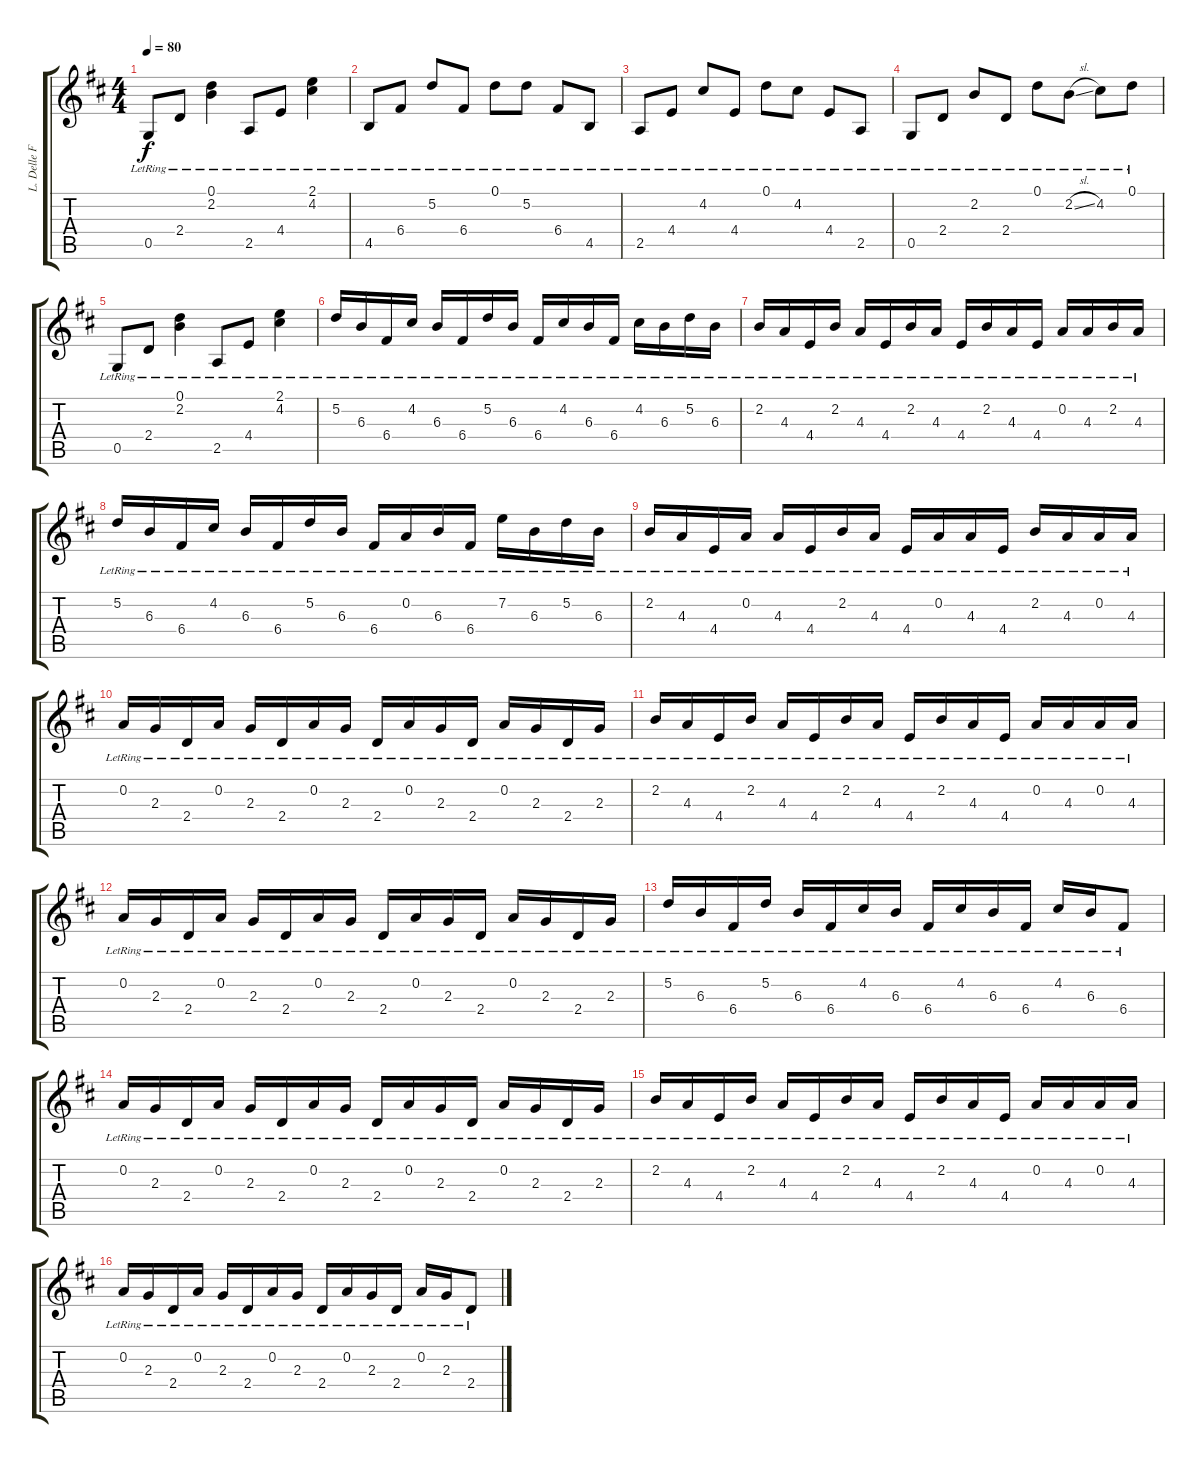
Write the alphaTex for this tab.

\track ("L. Delle Fave (Clean Guitar L)" "L. Delle F") {instrument electricguitarclean}
\staff {score tabs}
\tuning (D4 A3 F3 C3 G2 D2) {hide}
\ts (4 4)
\tempo 80
\clef g2
\ks bminor
0.5{lr}.8{dy f} 2.4{lr}.8 (0.1{lr} 2.2{lr}).4 2.5{lr}.8 4.4{lr}.8 (2.1 4.2{lr}).4 |
4.5{lr}.8 6.4{lr}.8 5.2{lr}.8 6.4{lr}.8 0.1{lr}.8 5.2{lr}.8 6.4{lr}.8 4.5{lr}.8 |
2.5{lr}.8 4.4{lr}.8 4.2{lr}.8 4.4{lr}.8 0.1{lr}.8 4.2{lr}.8 4.4{lr}.8 2.5{lr}.8 |
0.5{lr}.8 2.4{lr}.8 2.2{lr}.8 2.4{lr}.8 0.1{lr}.8 2.2{sl lr}.8 4.2{lr}.8 0.1{lr}.8 |
0.5{lr}.8 2.4{lr}.8 (0.1{lr} 2.2{lr}).4 2.5{lr}.8 4.4{lr}.8 (2.1 4.2{lr}).4 |
5.2{lr}.16 6.3{lr}.16 6.4{lr}.16 4.2{lr}.16 6.3{lr}.16 6.4{lr}.16 5.2{lr}.16 6.3{lr}.16 6.4{lr}.16 4.2{lr}.16 6.3{lr}.16 6.4{lr}.16 4.2{lr}.16 6.3{lr}.16 5.2{lr}.16 6.3{lr}.16 |
2.2{lr}.16 4.3{lr}.16 4.4{lr}.16 2.2{lr}.16 4.3{lr}.16 4.4{lr}.16 2.2{lr}.16 4.3{lr}.16 4.4{lr}.16 2.2{lr}.16 4.3{lr}.16 4.4{lr}.16 0.2{lr}.16 4.3{lr}.16 2.2{lr}.16 4.3{lr}.16 |
5.2{lr}.16 6.3{lr}.16 6.4{lr}.16 4.2{lr}.16 6.3{lr}.16 6.4{lr}.16 5.2{lr}.16 6.3{lr}.16 6.4{lr}.16 0.2{lr}.16 6.3{lr}.16 6.4{lr}.16 7.2{lr}.16 6.3{lr}.16 5.2{lr}.16 6.3{lr}.16 |
2.2{lr}.16 4.3{lr}.16 4.4{lr}.16 0.2{lr}.16 4.3{lr}.16 4.4{lr}.16 2.2{lr}.16 4.3{lr}.16 4.4{lr}.16 0.2{lr}.16 4.3{lr}.16 4.4{lr}.16 2.2{lr}.16 4.3{lr}.16 0.2{lr}.16 4.3{lr}.16 |
0.2{lr}.16 2.3{lr}.16 2.4{lr}.16 0.2{lr}.16 2.3{lr}.16 2.4{lr}.16 0.2{lr}.16 2.3{lr}.16 2.4{lr}.16 0.2{lr}.16 2.3{lr}.16 2.4{lr}.16 0.2{lr}.16 2.3{lr}.16 2.4{lr}.16 2.3{lr}.16 |
2.2{lr}.16 4.3{lr}.16 4.4{lr}.16 2.2{lr}.16 4.3{lr}.16 4.4{lr}.16 2.2{lr}.16 4.3{lr}.16 4.4{lr}.16 2.2{lr}.16 4.3{lr}.16 4.4{lr}.16 0.2{lr}.16 4.3{lr}.16 0.2{lr}.16 4.3{lr}.16 |
0.2{lr}.16 2.3{lr}.16 2.4{lr}.16 0.2{lr}.16 2.3{lr}.16 2.4{lr}.16 0.2{lr}.16 2.3{lr}.16 2.4{lr}.16 0.2{lr}.16 2.3{lr}.16 2.4{lr}.16 0.2{lr}.16 2.3{lr}.16 2.4{lr}.16 2.3{lr}.16 |
5.2{lr}.16 6.3{lr}.16 6.4{lr}.16 5.2{lr}.16 6.3{lr}.16 6.4{lr}.16 4.2{lr}.16 6.3{lr}.16 6.4{lr}.16 4.2{lr}.16 6.3{lr}.16 6.4{lr}.16 4.2{lr}.16 6.3{lr}.16 6.4{lr}.8 |
0.2{lr}.16 2.3{lr}.16 2.4{lr}.16 0.2{lr}.16 2.3{lr}.16 2.4{lr}.16 0.2{lr}.16 2.3{lr}.16 2.4{lr}.16 0.2{lr}.16 2.3{lr}.16 2.4{lr}.16 0.2{lr}.16 2.3{lr}.16 2.4{lr}.16 2.3{lr}.16 |
2.2{lr}.16 4.3{lr}.16 4.4{lr}.16 2.2{lr}.16 4.3{lr}.16 4.4{lr}.16 2.2{lr}.16 4.3{lr}.16 4.4{lr}.16 2.2{lr}.16 4.3{lr}.16 4.4{lr}.16 0.2{lr}.16 4.3{lr}.16 0.2{lr}.16 4.3{lr}.16 |
0.2{lr}.16 2.3{lr}.16 2.4{lr}.16 0.2{lr}.16 2.3{lr}.16 2.4{lr}.16 0.2{lr}.16 2.3{lr}.16 2.4{lr}.16 0.2{lr}.16 2.3{lr}.16 2.4{lr}.16 0.2{lr}.16 2.3{lr}.16 2.4{lr}.8
